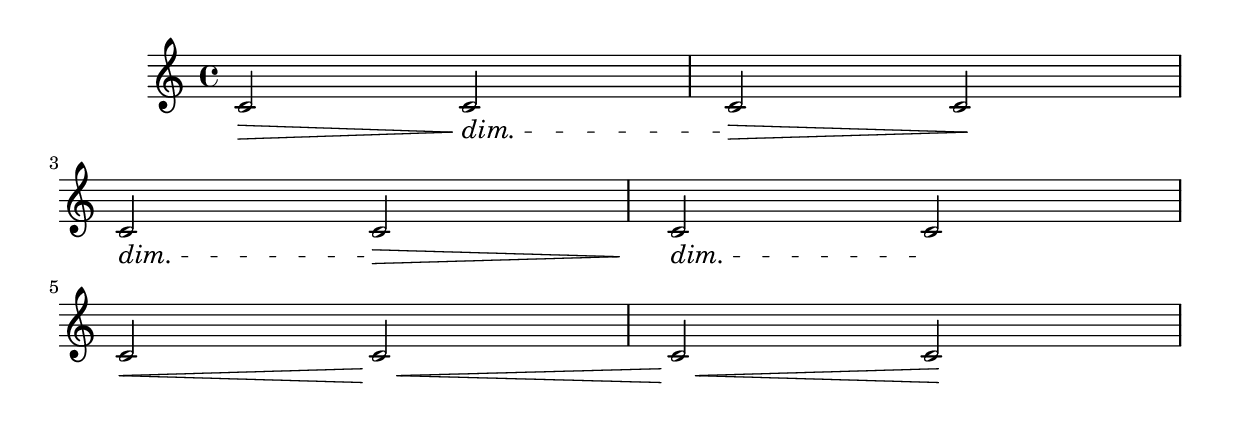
\version "2.14.0"

\header {
  texidoc = "Bound padding for hairpins also applies before following
@code{DynamicTextSpanner} grobs.  In this case, @code{bound-padding}
is not scaled down.
"
}

\relative c' {
  \override Hairpin #'to-barline = ##f
  c2\>
  \dimTextDim
  c2\>
  \dimHairpin
  c\> c\! \break
  \dimTextDim
  c2\> 
  \override Hairpin #'bound-padding = #5
  \dimHairpin
  c2\>
  \dimTextDim
  c2\> c\! \break
  \crescHairpin
  c2\< c\<
  c2\< c\!
}
